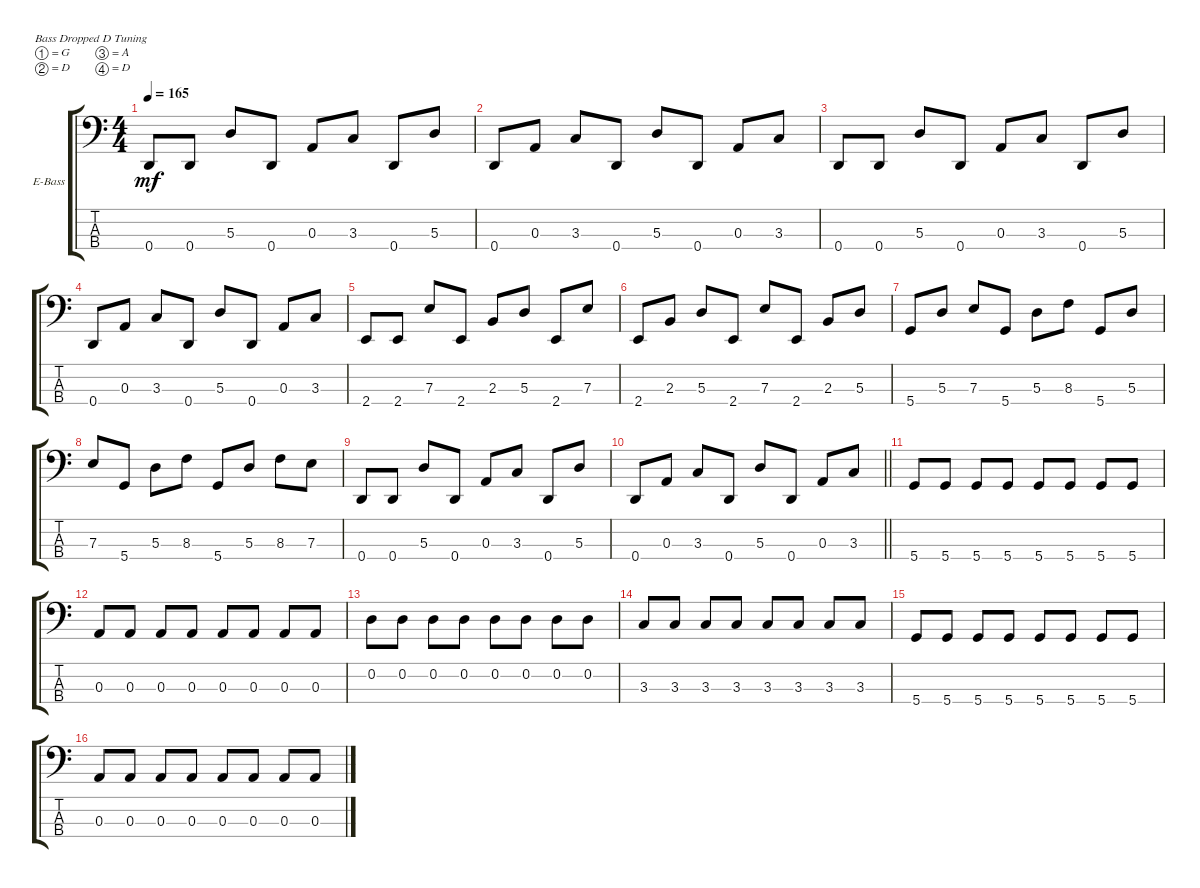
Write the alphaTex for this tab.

\defaultSystemsLayout 4
\bracketExtendMode groupsimilarinstruments
\firstSystemTrackNameOrientation horizontal
\otherSystemsTrackNameOrientation horizontal
\track ("Electric Bass" "E-Bass") {instrument electricbassfinger}
\staff {score tabs}
\tuning (G2 D2 A1 D1)
\ts (4 4)
\tempo 165
\clef f4
\ks c
0.4.8{dy mf} 0.4.8 5.3.8 0.4.8 0.3.8 3.3.8 0.4.8 5.3.8 |
0.4.8 0.3.8 3.3.8 0.4.8 5.3.8 0.4.8 0.3.8 3.3.8 |
0.4.8 0.4.8 5.3.8 0.4.8 0.3.8 3.3.8 0.4.8 5.3.8 |
0.4.8 0.3.8 3.3.8 0.4.8 5.3.8 0.4.8 0.3.8 3.3.8 |
2.4.8 2.4.8 7.3.8 2.4.8 2.3.8 5.3.8 2.4.8 7.3.8 |
2.4.8 2.3.8 5.3.8 2.4.8 7.3.8 2.4.8 2.3.8 5.3.8 |
5.4.8 5.3.8 7.3.8 5.4.8 5.3.8 8.3.8 5.4.8 5.3.8 |
7.3.8 5.4.8 5.3.8 8.3.8 5.4.8 5.3.8 8.3.8 7.3.8 |
0.4.8 0.4.8 5.3.8 0.4.8 0.3.8 3.3.8 0.4.8 5.3.8 |
\barLineRight lightlight
0.4.8 0.3.8 3.3.8 0.4.8 5.3.8 0.4.8 0.3.8 3.3.8 |
5.4.8 5.4.8 5.4.8 5.4.8 5.4.8 5.4.8 5.4.8 5.4.8 |
0.3.8 0.3.8 0.3.8 0.3.8 0.3.8 0.3.8 0.3.8 0.3.8 |
0.2.8 0.2.8 0.2.8 0.2.8 0.2.8 0.2.8 0.2.8 0.2.8 |
3.3.8 3.3.8 3.3.8 3.3.8 3.3.8 3.3.8 3.3.8 3.3.8 |
5.4.8 5.4.8 5.4.8 5.4.8 5.4.8 5.4.8 5.4.8 5.4.8 |
0.3.8 0.3.8 0.3.8 0.3.8 0.3.8 0.3.8 0.3.8 0.3.8
